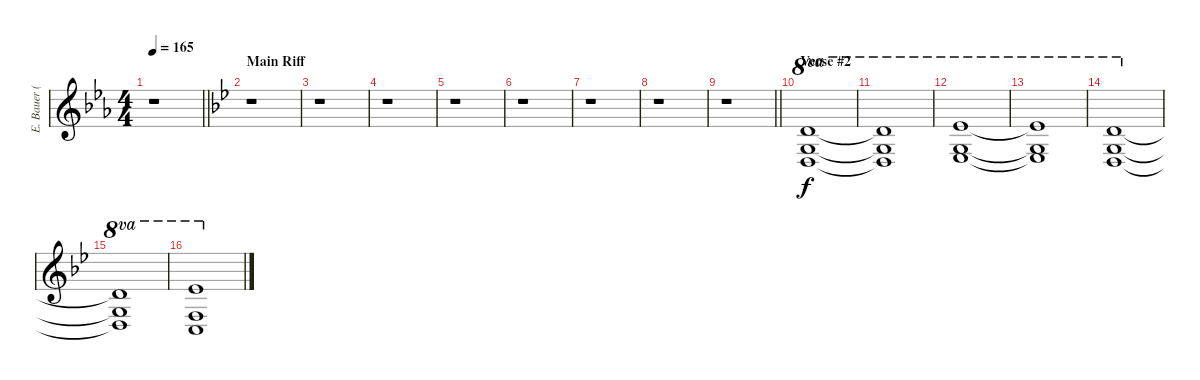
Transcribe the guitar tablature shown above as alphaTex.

\track ("E. Bauer (Keyboard)" "E. Bauer (") {instrument stringensemble1}
\staff {score}
\tuning (E4 B3 G3 D3 A2 E2 B1) {hide}
\ts (4 4)
\tempo 165
\clef g2
\barLineRight lightlight
\ks cminor
r.1{dy f} |
\section ("" "Main Riff")
\ks gminor
r.1 |
r.1 |
r.1 |
r.1 |
r.1 |
r.1 |
r.1 |
\barLineRight lightlight
r.1 |
\section ("" "Verse #2")
(10.1 8.2 7.3).1{ot 8va instrument pad2warm} |
(10.1{t} 8.2{t} 7.3{t}).1{ot 8va} |
(11.1 8.2 8.3).1{ot 8va} |
(11.1{t} 8.2{t} 8.3{t}).1{ot 8va} |
(10.1 8.2 7.3).1{ot 8va} |
(10.1{t} 8.2{t} 7.3{t}).1{ot 8va} |
(11.1 6.2 5.3).1{ot 8va}
